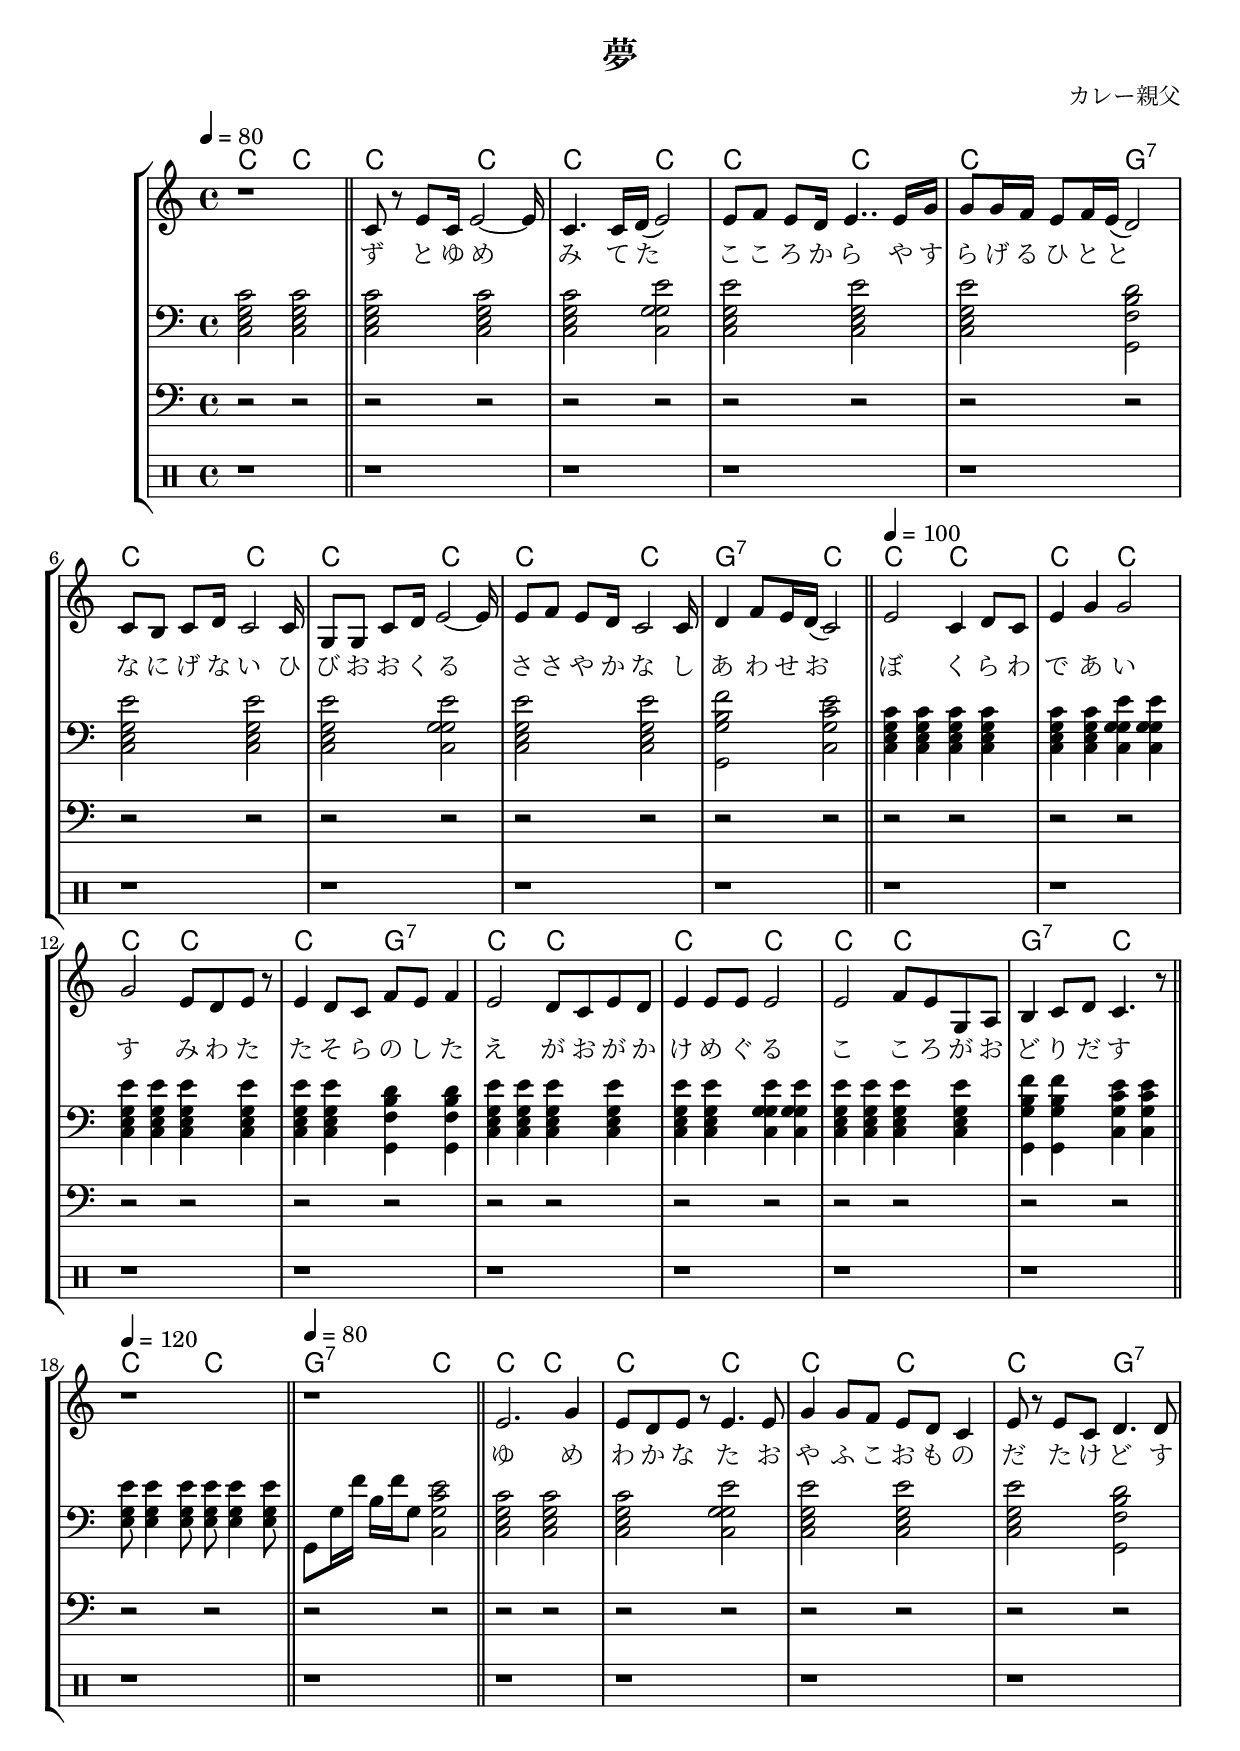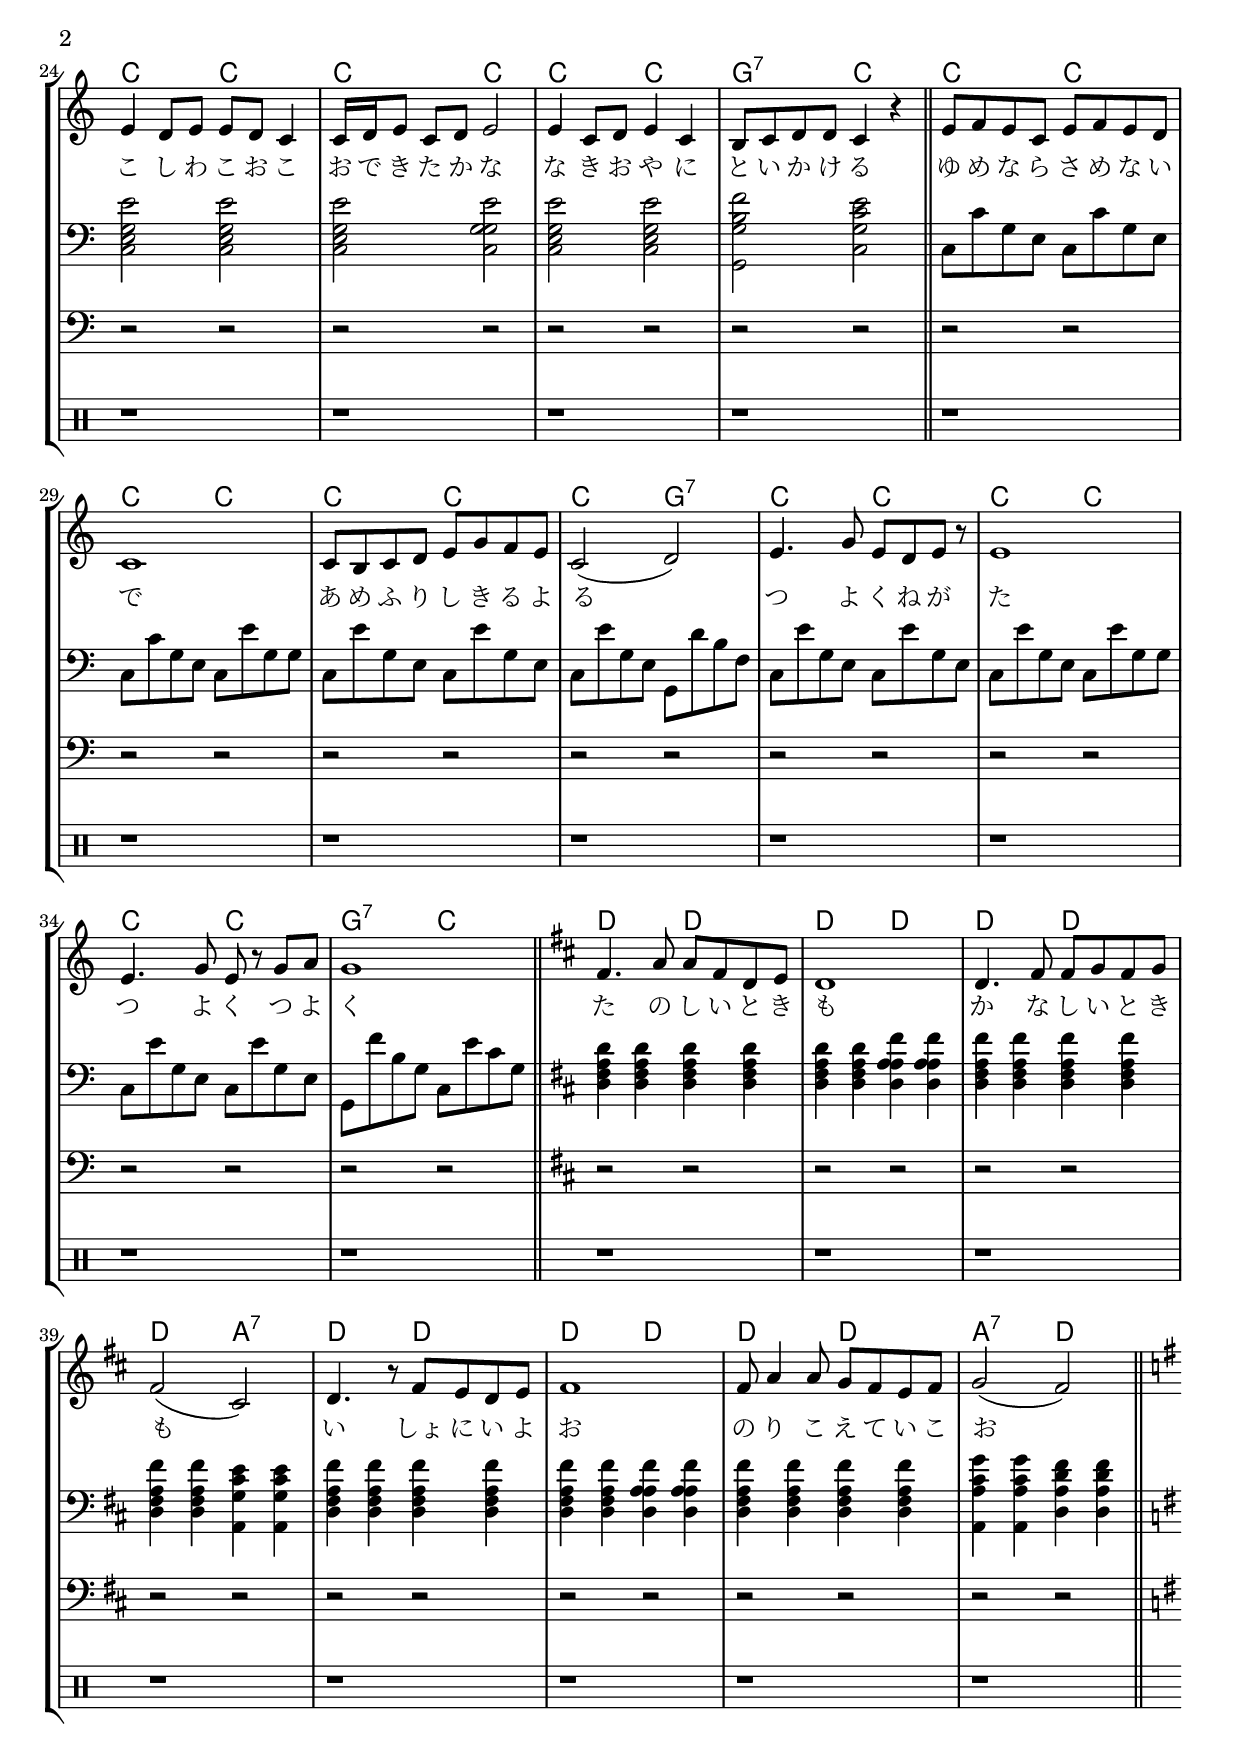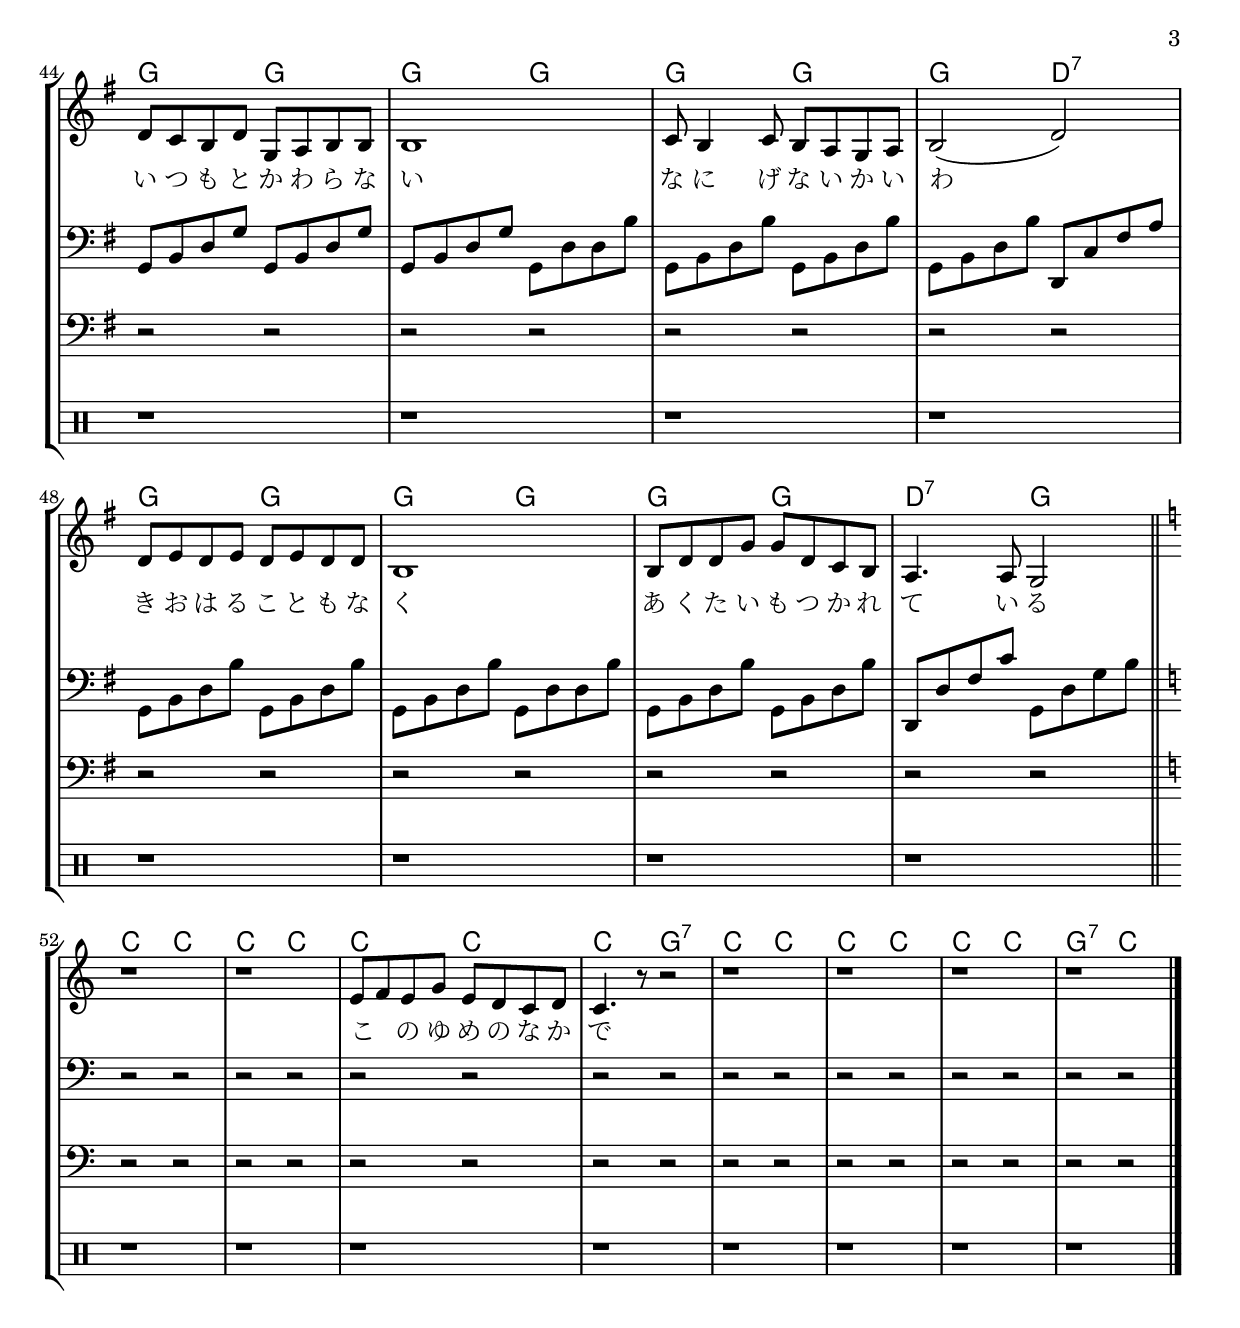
\version "2.12.1"

\header {
	title = \markup {夢}
	composer = \markup \center-column {カレー親父}
}

harmony = \chordmode {
	c2 c 

	c c c c c c c g:7 c c c c c c g:7 c 

	c c c c c c c g:7 c c c c c c g:7 c 

	c c 

	g:7 c 

	c c c c c c c g:7 c c c c c c g:7 c 

	c c c c c c c g:7 c c c c c c g:7 c 

	d d d d d d d a:7 d d d d d d a:7 d 

	g g g g g g g d:7 g g g g g g d:7 g 

	c c c c c c c g:7 c c c c c c g:7 c 
}

melody = {
	\key c \major
	\tempo 4 = 80
	r1   
	\set Staff.midiInstrument = #"mmi0.36"
	 c'8  r8  e'8  c'16  e'2~e'16 
	c'4.  c'16  d'16  (e'2) 
	e'8  f'8  e'8  d'16  e'4..  e'16  g'16 
	g'8  g'16  f'16  e'8  f'16  e'16  (d'2) 
	c'8  b8  c'8  d'16  c'2  c'16 
	g8  g8  c'8  d'16  e'2~e'16 
	e'8  f'8  e'8  d'16  c'2  c'16 
	d'4  f'8  e'16  d'16  (c'2)
	\set Staff.midiInstrument = #"mmi0.36"
		\tempo 4 = 100
 e'2  c'4  d'8  c'8 
	e'4  g'4  g'2 
	g'2  e'8  d'8  e'8  r8 
	e'4  d'8  c'8  f'8  e'8  f'4 
	e'2  d'8  c'8  e'8  d'8 
	e'4  e'8  e'8  e'2 
	e'2  f'8  e'8  g8  a8 
	b4  c'8  d'8  c'4.  	r8 	\tempo 4 = 120
	r1   
	\tempo 4 = 80
	r1   
	\set Staff.midiInstrument = #"mmi0.36"
	 e'2.  g'4 
	e'8  d'8  e'8  r8  e'4.  e'8 
	g'4  g'8  f'8  e'8  d'8  c'4 
	e'8  r8  e'8  c'8  d'4.  d'8 
	e'4  d'8  e'8  e'8  d'8  c'4 
	c'16  d'16  e'8  c'8  d'8  e'2 
	e'4  c'8  d'8  e'4  c'4 
	b8  c'8  d'8  d'8  c'4  	r4 	\set Staff.midiInstrument = #"mmi0.36"
	 e'8  f'8  e'8  c'8  e'8  f'8  e'8  d'8 
	c'1 
	c'8  b8  c'8  d'8  e'8  g'8  f'8  e'8 
	c'2  (d'2) 
	e'4.  g'8  e'8  d'8  e'8  r8 
	e'1 
	e'4.  g'8  e'8  r8  g'8  a'8 
	g'1
	\set Staff.midiInstrument = #"mmi0.36"
		\key d \major
 fis'4.  a'8  a'8  fis'8  d'8  e'8 
	d'1 
	d'4.  fis'8  fis'8  g'8  fis'8  g'8 
	fis'2  (cis'2) 
	d'4.  r8  fis'8  e'8  d'8  e'8 
	fis'1 
	fis'8  a'4  a'8  g'8  fis'8  e'8  fis'8 
	g'2  (fis'2)
	\set Staff.midiInstrument = #"mmi0.36"
		\key g \major
 d'8  c'8  b8  d'8  g8  a8  b8  b8 
	b1 
	c'8  b4  c'8  b8  a8  g8  a8 
	b2  (d'2) 
	d'8  e'8  d'8  e'8  d'8  e'8  d'8  d'8 
	b1 
	b8  d'8  d'8  g'8  g'8  d'8  c'8  b8 
	a4.  a8  g2
	\set Staff.midiInstrument = #"mmi0.36"
		\key c \major
r1
r1 ~ 
	e'8  f'8  e'8  g'8  e'8  d'8  c'8  d'8 
	c'4.  r8  r2
	r1 r1 r1 r1 	\bar "|."
}

words = \lyricmode {
	
	ず  と  ゆ  め  み  て  た  こ  こ  ろ  か  ら  や  す  ら  げ  る  ひ  と  と  な  に  げ  な  い  ひ  び  お  お  く  る  さ  さ  や  か  な  し  あ  わ  せ  お  
	ぼ  く  ら  わ  で  あ  い  す  み  わ  た  た  そ  ら  の  し  た  え  が  お  が  か  け  め  ぐ  る  こ  こ  ろ  が  お  ど  り  だ  す  
	
	
	ゆ  め  わ  か  な  た  お  や  ふ  こ  お  も  の  だ  た  け  ど  す  こ  し  わ  こ  お  こ  お  で  き  た  か  な  な  き  お  や  に  と  い  か  け  る  
	ゆ  め  な  ら  さ  め  な  い  で  あ  め  ふ  り  し  き  る  よ  る  つ  よ  く  ね  が  た  つ  よ  く  つ  よ  く  
	た  の  し  い  と  き  も  か  な  し  い  と  き  も  い  しょ  に  い  よ  お  の  り  こ  え  て  い  こ  お  
	い  つ  も  と  か  わ  ら  な  い  な  に  げ  な  い  か  い  わ  き  お  は  る  こ  と  も  な  く  あ  く  た  い  も  つ  か  れ  て  い  る  
	こ  の  ゆ  め  の  な  か  で  わ  
}

tempochange = {
	\tempo 4 = 80
	r1 \bar "||"
	\tempo 4 = 80
	r1 | r1 | r1 | r1 | r1 | r1 | r1 | r1 \bar "||"
	\tempo 4 = 100
	r1 | r1 | r1 | r1 | r1 | r1 | r1 | r1 \bar "||"
	\tempo 4 = 120
	r1 \bar "||"
	\tempo 4 = 80
	r1 \bar "||"
	\tempo 4 = 80
	r1 | r1 | r1 | r1 | r1 | r1 | r1 | r1 \bar "||"
	\tempo 4 = 80
	r1 | r1 | r1 | r1 | r1 | r1 | r1 | r1 \bar "||"
	\tempo 4 = 80
	r1 | r1 | r1 | r1 | r1 | r1 | r1 | r1 \bar "||"
	\tempo 4 = 80
	r1 | r1 | r1 | r1 | r1 | r1 | r1 | r1 \bar "||"
	\tempo 4 = 80
	r1 | r1 | r1 | r1 | r1 | r1 | r1 | r1 \bar "|."
}

mainacc = {
	\clef bass
	\set Staff.midiInstrument = #"Acoustic Guitar (steel)"
	\key c \major
	\tempo 4 = 80
	<c e g c'>2
	<c e g c'>2
	\bar "||"

	\set Staff.midiInstrument = #"Acoustic Guitar (steel)"
	<c e g c'>2
	<c e g c'>2
	<c e g c'>2
	<c g g e'>2
	<c e g e'>2
	<c e g e'>2
	<c e g e'>2
	<g, f b d'>2
	<c e g e'>2
	<c e g e'>2
	<c e g e'>2
	<c g g e'>2
	<c e g e'>2
	<c e g e'>2
	<g, g b f'>2
	<c g c' e'>2
	\bar "||"

	\set Staff.midiInstrument = #"Acoustic Guitar (steel)"
	\tempo 4 = 100
	<c e g c'>4 <c e g c'>4
	<c e g c'>4 <c e g c'>4
	<c e g c'>4 <c e g c'>4
	<c g g e'>4 <c g g e'>4
	<c e g e'>4 <c e g e'>4
	<c e g e'>4 <c e g e'>4
	<c e g e'>4 <c e g e'>4
	<g, f b d'>4 <g, f b d'>4
	<c e g e'>4 <c e g e'>4
	<c e g e'>4 <c e g e'>4
	<c e g e'>4 <c e g e'>4
	<c g g e'>4 <c g g e'>4
	<c e g e'>4 <c e g e'>4
	<c e g e'>4 <c e g e'>4
	<g, g b f'>4 <g, g b f'>4
	<c g c' e'>4 <c g c' e'>4
	\bar "||"

	\set Staff.midiInstrument = #"Acoustic Guitar (steel)"
	\tempo 4 = 120
	<e g e'>8 <e g e'>4 <e g e'>8
	<e g e'>8 <e g e'>4 <e g e'>8
	\bar "||"

	\set Staff.midiInstrument = #"Acoustic Guitar (steel)"
	\tempo 4 = 80
	g,8 g16 f' b f' g8
	<c g c' e'>2
	\bar "||"

	\set Staff.midiInstrument = #"Acoustic Guitar (steel)"
	<c e g c'>2
	<c e g c'>2
	<c e g c'>2
	<c g g e'>2
	<c e g e'>2
	<c e g e'>2
	<c e g e'>2
	<g, f b d'>2
	<c e g e'>2
	<c e g e'>2
	<c e g e'>2
	<c g g e'>2
	<c e g e'>2
	<c e g e'>2
	<g, g b f'>2
	<c g c' e'>2
	\bar "||"

	\set Staff.midiInstrument = #"Acoustic Guitar (steel)"
	c8 c' g e
	c8 c' g e
	c8 c' g e
	c8 e' g g
	c8 e' g e
	c8 e' g e
	c8 e' g e
	g,8 d' b f
	c8 e' g e
	c8 e' g e
	c8 e' g e
	c8 e' g g
	c8 e' g e
	c8 e' g e
	g,8 f' b g
	c8 e' c' g
	\bar "||"

	\set Staff.midiInstrument = #"Acoustic Guitar (steel)"
	\key d \major
	<d fis a d'>4 <d fis a d'>4
	<d fis a d'>4 <d fis a d'>4
	<d fis a d'>4 <d fis a d'>4
	<d a a fis'>4 <d a a fis'>4
	<d fis a fis'>4 <d fis a fis'>4
	<d fis a fis'>4 <d fis a fis'>4
	<d fis a fis'>4 <d fis a fis'>4
	<a, g cis' e'>4 <a, g cis' e'>4
	<d fis a fis'>4 <d fis a fis'>4
	<d fis a fis'>4 <d fis a fis'>4
	<d fis a fis'>4 <d fis a fis'>4
	<d a a fis'>4 <d a a fis'>4
	<d fis a fis'>4 <d fis a fis'>4
	<d fis a fis'>4 <d fis a fis'>4
	<a, a cis' g'>4 <a, a cis' g'>4
	<d a d' fis'>4 <d a d' fis'>4
	\bar "||"

	\set Staff.midiInstrument = #"Acoustic Guitar (steel)"
	\key g \major
	g,8 b,8 d8 g8
	g,8 b,8 d8 g8
	g,8 b,8 d8 g8
	g,8 d8 d8 b8
	g,8 b,8 d8 b8
	g,8 b,8 d8 b8
	g,8 b,8 d8 b8
	d,8 c8 fis8 a8
	g,8 b,8 d8 b8
	g,8 b,8 d8 b8
	g,8 b,8 d8 b8
	g,8 d8 d8 b8
	g,8 b,8 d8 b8
	g,8 b,8 d8 b8
	d,8 d8 fis8 c'8
	g,8 d8 g8 b8
	\bar "||"

	\set Staff.midiInstrument = #"Acoustic Guitar (steel)"
	\key c \major
	r2
	r2
	r2
	r2
	r2
	r2
	r2
	r2
	r2
	r2
	r2
	r2
	r2
	r2
	r2
	r2
	\bar "|."
}

subacc = {
	\clef bass
	\set Staff.midiInstrument = #"Acoustic grand"
	\key c \major
	\tempo 4 = 80
	r2
	r2
	\bar "||"

	\set Staff.midiInstrument = #"Acoustic grand"
	r2
	r2
	r2
	r2
	r2
	r2
	r2
	r2
	r2
	r2
	r2
	r2
	r2
	r2
	r2
	r2
	\bar "||"

	\set Staff.midiInstrument = #"Acoustic grand"
	\tempo 4 = 100
	r2
	r2
	r2
	r2
	r2
	r2
	r2
	r2
	r2
	r2
	r2
	r2
	r2
	r2
	r2
	r2
	\bar "||"

	\set Staff.midiInstrument = #"Acoustic grand"
	\tempo 4 = 120
	r2
	r2
	\bar "||"

	\set Staff.midiInstrument = #"Acoustic grand"
	\tempo 4 = 80
	r2
	r2
	\bar "||"

	\set Staff.midiInstrument = #"Acoustic grand"
	r2
	r2
	r2
	r2
	r2
	r2
	r2
	r2
	r2
	r2
	r2
	r2
	r2
	r2
	r2
	r2
	\bar "||"

	\set Staff.midiInstrument = #"Acoustic grand"
	r2
	r2
	r2
	r2
	r2
	r2
	r2
	r2
	r2
	r2
	r2
	r2
	r2
	r2
	r2
	r2
	\bar "||"

	\set Staff.midiInstrument = #"Acoustic grand"
	\key d \major
	r2
	r2
	r2
	r2
	r2
	r2
	r2
	r2
	r2
	r2
	r2
	r2
	r2
	r2
	r2
	r2
	\bar "||"

	\set Staff.midiInstrument = #"Acoustic grand"
	\key g \major
	r2
	r2
	r2
	r2
	r2
	r2
	r2
	r2
	r2
	r2
	r2
	r2
	r2
	r2
	r2
	r2
	\bar "||"

	\set Staff.midiInstrument = #"Acoustic grand"
	\key c \major
	r2
	r2
	r2
	r2
	r2
	r2
	r2
	r2
	r2
	r2
	r2
	r2
	r2
	r2
	r2
	r2
	\bar "|."
}

percA = {
	\drummode {
	r1 \bar "||"
	r1 |r1 |r1 |r1 |r1 |r1 |r1 |r1 \bar "||"
	r1 |r1 |r1 |r1 |r1 |r1 |r1 |r1 \bar "||"
	r1 \bar "||"
	r1 \bar "||"
	r1 |r1 |r1 |r1 |r1 |r1 |r1 |r1 \bar "||"
	r1 |r1 |r1 |r1 |r1 |r1 |r1 |r1 \bar "||"
	r1 |r1 |r1 |r1 |r1 |r1 |r1 |r1 \bar "||"
	r1 |r1 |r1 |r1 |r1 |r1 |r1 |r1 \bar "||"
	r1 |r1 |r1 |r1 |r1 |r1 |r1 |r1 \bar "|."
	}
}

percB = {
	\drummode {
	r1 \bar "||"
	r1 |r1 |r1 |r1 |r1 |r1 |r1 |r1 \bar "||"
	r1 |r1 |r1 |r1 |r1 |r1 |r1 |r1 \bar "||"
	r1 \bar "||"
	r1 \bar "||"
	r1 |r1 |r1 |r1 |r1 |r1 |r1 |r1 \bar "||"
	r1 |r1 |r1 |r1 |r1 |r1 |r1 |r1 \bar "||"
	r1 |r1 |r1 |r1 |r1 |r1 |r1 |r1 \bar "||"
	r1 |r1 |r1 |r1 |r1 |r1 |r1 |r1 \bar "||"
	r1 |r1 |r1 |r1 |r1 |r1 |r1 |r1 \bar "|."
	}
}

percC = {
	\drummode {
	r1 \bar "||"
	r1 |r1 |r1 |r1 |r1 |r1 |r1 |r1 \bar "||"
	r1 |r1 |r1 |r1 |r1 |r1 |r1 |r1 \bar "||"
	r1 \bar "||"
	r1 \bar "||"
	r1 |r1 |r1 |r1 |r1 |r1 |r1 |r1 \bar "||"
	r1 |r1 |r1 |r1 |r1 |r1 |r1 |r1 \bar "||"
	r1 |r1 |r1 |r1 |r1 |r1 |r1 |r1 \bar "||"
	r1 |r1 |r1 |r1 |r1 |r1 |r1 |r1 \bar "||"
	r1 |r1 |r1 |r1 |r1 |r1 |r1 |r1 \bar "|."
	}
}

percD = {
	\drummode {
	r1 \bar "||"
	r1 |r1 |r1 |r1 |r1 |r1 |r1 |r1 \bar "||"
	r1 |r1 |r1 |r1 |r1 |r1 |r1 |r1 \bar "||"
	r1 \bar "||"
	r1 \bar "||"
	r1 |r1 |r1 |r1 |r1 |r1 |r1 |r1 \bar "||"
	r1 |r1 |r1 |r1 |r1 |r1 |r1 |r1 \bar "||"
	r1 |r1 |r1 |r1 |r1 |r1 |r1 |r1 \bar "||"
	r1 |r1 |r1 |r1 |r1 |r1 |r1 |r1 \bar "||"
	r1 |r1 |r1 |r1 |r1 |r1 |r1 |r1 \bar "|."
	}
}

percE = {
	\drummode {
	r1 \bar "||"
	r1 |r1 |r1 |r1 |r1 |r1 |r1 |r1 \bar "||"
	r1 |r1 |r1 |r1 |r1 |r1 |r1 |r1 \bar "||"
	r1 \bar "||"
	r1 \bar "||"
	r1 |r1 |r1 |r1 |r1 |r1 |r1 |r1 \bar "||"
	r1 |r1 |r1 |r1 |r1 |r1 |r1 |r1 \bar "||"
	r1 |r1 |r1 |r1 |r1 |r1 |r1 |r1 \bar "||"
	r1 |r1 |r1 |r1 |r1 |r1 |r1 |r1 \bar "||"
	r1 |r1 |r1 |r1 |r1 |r1 |r1 |r1 \bar "|."
	}
}

\score {
	<<
		\new StaffGroup <<
			\new ChordNames {\harmony}
			\new Voice = "melody" {\melody}
			\new Lyrics \lyricsto "melody" \words
			\new Staff = "mainacc" {\mainacc}
			\new Staff = "subacc" {\subacc}
			\new DrumStaff <<
				\new DrumVoice {\percA}
				\new DrumVoice {\percB}
				\new DrumVoice {\percC}
				\new DrumVoice {\percD}
				\new DrumVoice {\percE}
			>>
		>>
	>>
	\layout { }
}
